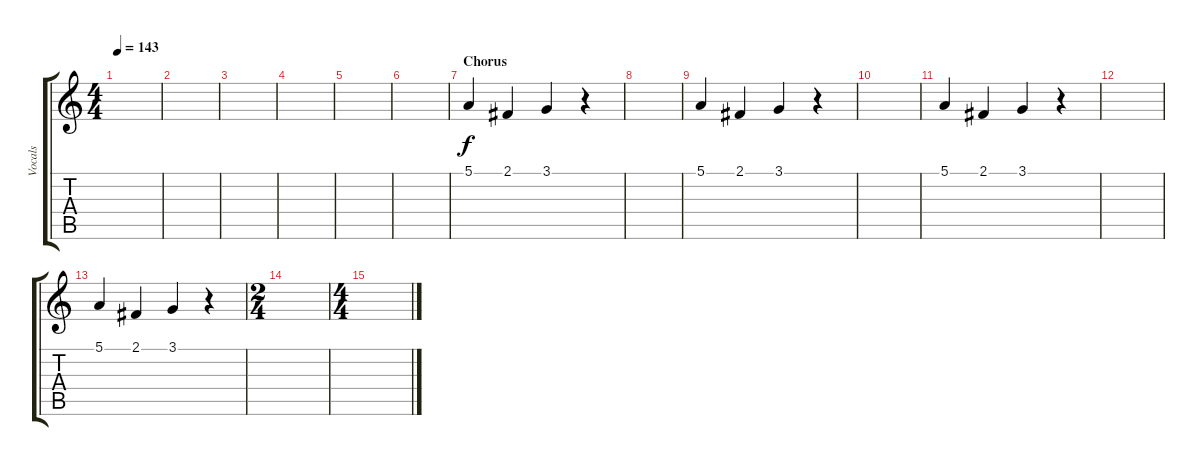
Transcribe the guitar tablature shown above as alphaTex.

\track ("Vocals" "Vocals") {instrument tenorsax}
\staff {score tabs}
\tuning (E4 B3 G3 D3 A2 E2) {hide}
\ts (4 4)
\tempo 143
\clef g2
\ks c
|
|
|
|
|
|
\section ("" "Chorus")
5.1.4 2.1.4 3.1.4 r.4 |
|
5.1.4 2.1.4 3.1.4 r.4 |
|
5.1.4 2.1.4 3.1.4 r.4 |
|
5.1.4 2.1.4 3.1.4 r.4 |
\ts (2 4)
|
\ts (4 4)
